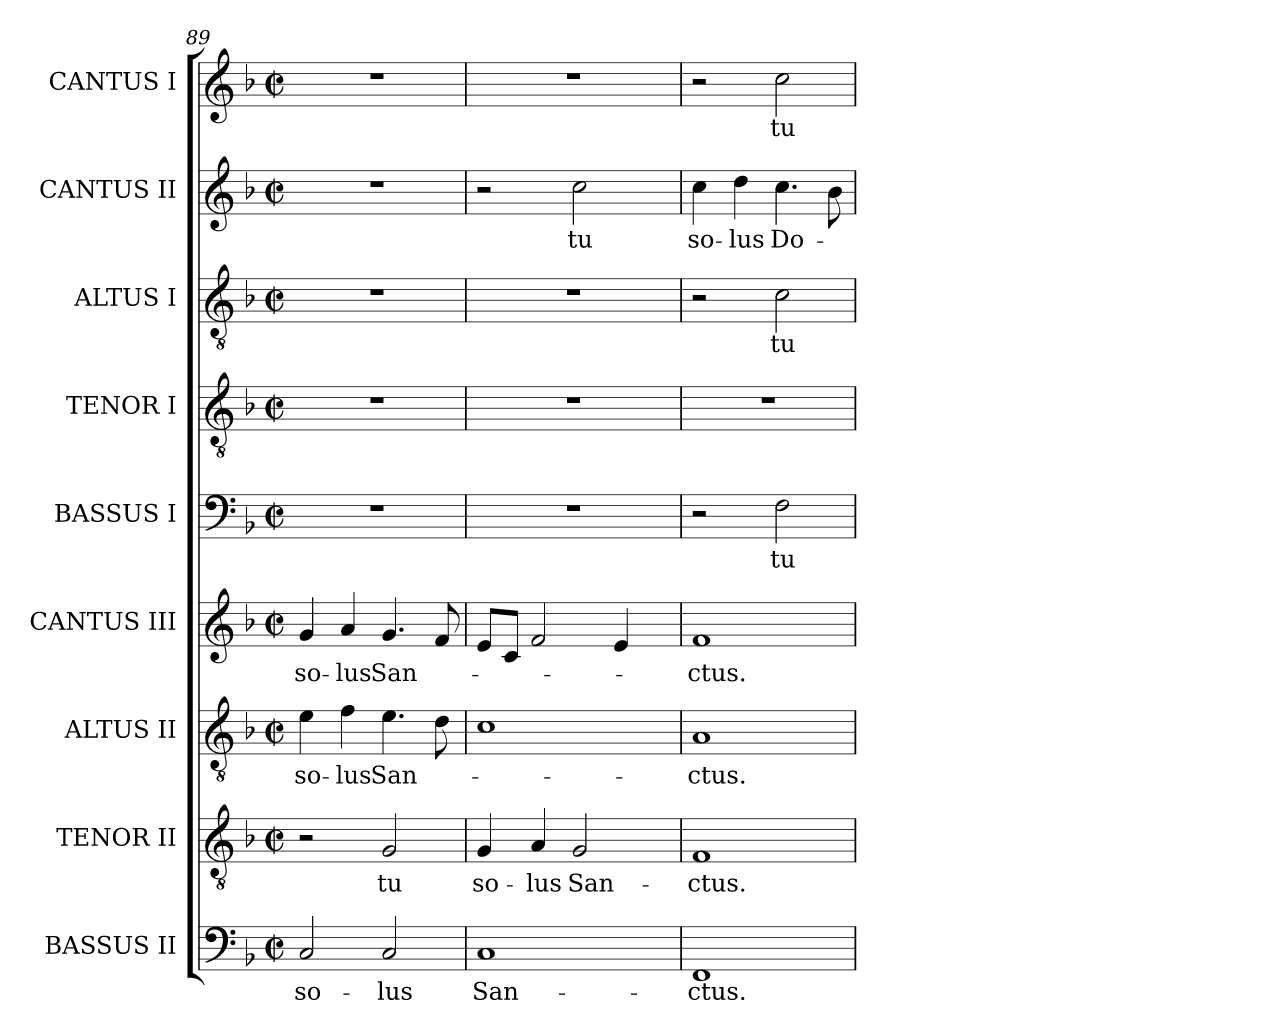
**kern	**text	**kern	**text	**kern	**text	**kern	**text	**kern	**text	**kern	**kern	**text	**kern	**text	**kern	**text
*part9	*part9	*part8	*part8	*part7	*part7	*part6	*part6	*part5	*part5	*part4	*part3	*part3	*part2	*part2	*part1	*part1
*staff9	*staff9	*staff8	*staff8	*staff7	*staff7	*staff6	*staff6	*staff5	*staff5	*staff4	*staff3	*staff3	*staff2	*staff2	*staff1	*staff1
*I"BASSUS II	*	*I"TENOR II	*	*I"ALTUS II	*	*I"CANTUS III	*	*I"BASSUS I	*	*I"TENOR I	*I"ALTUS I	*	*I"CANTUS II	*	*I"CANTUS I	*
*I'B. II	*	*I'T. II	*	*I'A. II	*	*I'C. III	*	*I'B. I	*	*I'T. I	*I'A. I	*	*I'C. II	*	*I'C. I	*
!!LO:PB:g=z
*clefF4	*	*clefGv2	*	*clefGv2	*	*clefG2	*	*clefF4	*	*clefGv2	*clefGv2	*	*clefG2	*	*clefG2	*
*	*	*ITrd7c12	*	*ITrd7c12	*	*	*	*	*	*ITrd7c12	*ITrd7c12	*	*	*	*	*
*k[b-]	*	*k[b-]	*	*k[b-]	*	*k[b-]	*	*k[b-]	*	*k[b-]	*k[b-]	*	*k[b-]	*	*k[b-]	*
*F:	*	*F:	*	*F:	*	*F:	*	*F:	*	*F:	*F:	*	*F:	*	*F:	*
*M2/2	*	*M2/2	*	*M2/2	*	*M2/2	*	*M2/2	*	*M2/2	*M2/2	*	*M2/2	*	*M2/2	*
*met(c|)	*	*met(c|)	*	*met(c|)	*	*met(c|)	*	*met(c|)	*	*met(c|)	*met(c|)	*	*met(c|)	*	*met(c|)	*
=89	=89	=89	=89	=89	=89	=89	=89	=89	=89	=89	=89	=89	=89	=89	=89	=89
!	!LO:LY:b:color=#000000	!	!	!	!	!	!	!	!	!	!	!	!	!	!	!
!	!	!	!	!	!LO:LY:b:color=#000000	!	!	!	!	!	!	!	!	!	!	!
!	!	!	!	!	!	!	!LO:LY:b:color=#000000	!	!	!	!	!	!	!	!	!
2Ci/	so-	2r	.	4Ei\	so-	4gi/	so-	1r	.	1r	1r	.	1r	.	1r	.
!	!	!	!	!	!LO:LY:b:color=#000000	!	!	!	!	!	!	!	!	!	!	!
!	!	!	!	!	!	!	!LO:LY:b:color=#000000	!	!	!	!	!	!	!	!	!
.	.	.	.	4Fi\	-lus	4ai/	-lus	.	.	.	.	.	.	.	.	.
!	!LO:LY:b:color=#000000	!	!	!	!	!	!	!	!	!	!	!	!	!	!	!
!	!	!	!LO:LY:b:color=#000000	!	!	!	!	!	!	!	!	!	!	!	!	!
!	!	!	!	!	!LO:LY:b:color=#000000	!	!	!	!	!	!	!	!	!	!	!
!	!	!	!	!	!	!	!LO:LY:b:color=#000000	!	!	!	!	!	!	!	!	!
2Ci/	-lus	2GGi/	tu	4.Ei\	San-	4.gi/	San-	.	.	.	.	.	.	.	.	.
.	.	.	.	8Di\	.	8fi/	.	.	.	.	.	.	.	.	.	.
=90	=90	=90	=90	=90	=90	=90	=90	=90	=90	=90	=90	=90	=90	=90	=90	=90
!	!LO:LY:b:color=#000000	!	!	!	!	!	!	!	!	!	!	!	!	!	!	!
!	!	!	!LO:LY:b:color=#000000	!	!	!	!	!	!	!	!	!	!	!	!	!
1Ci	San-	4GGi/	so-	1Ci	.	8ei/L	.	1r	.	1r	1r	.	2r	.	1r	.
.	.	.	.	.	.	8ci/J	.	.	.	.	.	.	.	.	.	.
!	!	!	!LO:LY:b:color=#000000	!	!	!	!	!	!	!	!	!	!	!	!	!
.	.	4AAi/	-lus	.	.	2fi/	.	.	.	.	.	.	.	.	.	.
!	!	!	!LO:LY:b:color=#000000	!	!	!	!	!	!	!	!	!	!	!	!	!
!	!	!	!	!	!	!	!	!	!	!	!	!	!	!LO:LY:b:color=#000000	!	!
.	.	2GGi/	San-	.	.	.	.	.	.	.	.	.	2cci\	tu	.	.
.	.	.	.	.	.	4ei/	.	.	.	.	.	.	.	.	.	.
=91	=91	=91	=91	=91	=91	=91	=91	=91	=91	=91	=91	=91	=91	=91	=91	=91
!	!LO:LY:b:color=#000000	!	!	!	!	!	!	!	!	!	!	!	!	!	!	!
!	!	!	!LO:LY:b:color=#000000	!	!	!	!	!	!	!	!	!	!	!	!	!
!	!	!	!	!	!LO:LY:b:color=#000000	!	!	!	!	!	!	!	!	!	!	!
!	!	!	!	!	!	!	!LO:LY:b:color=#000000	!	!	!	!	!	!	!	!	!
!	!	!	!	!	!	!	!	!	!	!	!	!	!	!LO:LY:b:color=#000000	!	!
1FFi	-ctus.	1FFi	-ctus.	1AAi	-ctus.	1fi	-ctus.	2r	.	1r	2r	.	4cci\	so-	2r	.
!	!	!	!	!	!	!	!	!	!	!	!	!	!	!LO:LY:b:color=#000000	!	!
.	.	.	.	.	.	.	.	.	.	.	.	.	4ddi\	-lus	.	.
!	!	!	!	!	!	!	!	!	!LO:LY:b:color=#000000	!	!	!	!	!	!	!
!	!	!	!	!	!	!	!	!	!	!	!	!LO:LY:b:color=#000000	!	!	!	!
!	!	!	!	!	!	!	!	!	!	!	!	!	!	!LO:LY:b:color=#000000	!	!
!	!	!	!	!	!	!	!	!	!	!	!	!	!	!	!	!LO:LY:b:color=#000000
.	.	.	.	.	.	.	.	2Fi\	tu	.	2Ci\	tu	4.cci\	Do-	2cci\	tu
.	.	.	.	.	.	.	.	.	.	.	.	.	8b-i\	.	.	.
=	=	=	=	=	=	=	=	=	=	=	=	=	=	=	=	=
*-	*-	*-	*-	*-	*-	*-	*-	*-	*-	*-	*-	*-	*-	*-	*-	*-
